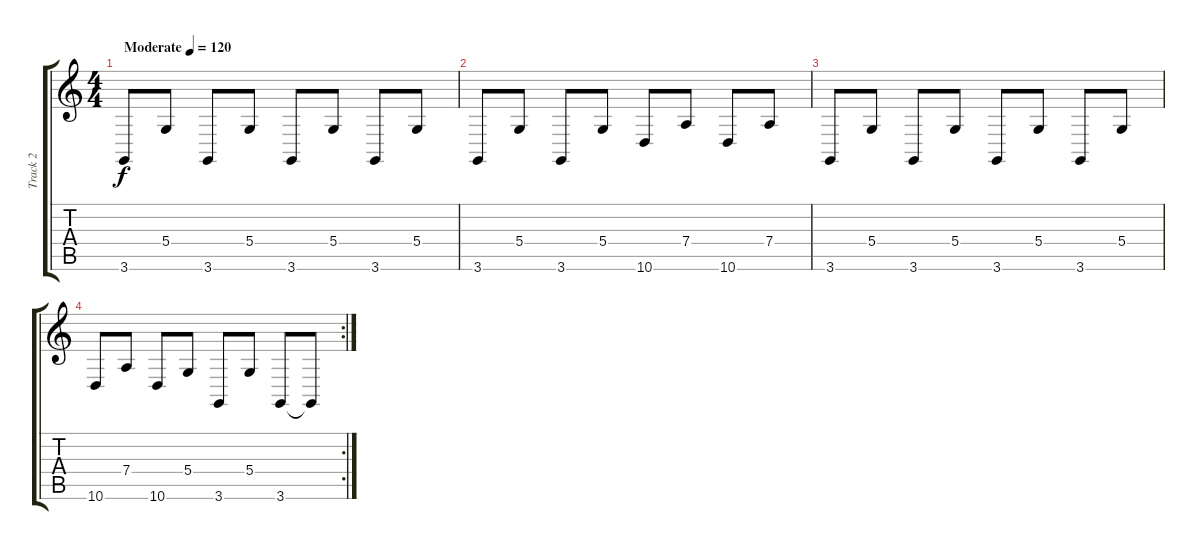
\track ("Track 2" "Track 2") {instrument honkytonkpiano}
\staff {score tabs}
\tuning (E4 B3 G3 D3 A2 E2) {hide}
\ts (4 4)
\tempo (120 "Moderate")
\clef g2
\ks c
3.6.8{dy f instrument honkytonkpiano} 5.4.8 3.6.8 5.4.8 3.6.8 5.4.8 3.6.8 5.4.8 |
3.6.8 5.4.8 3.6.8 5.4.8 10.6.8 7.4.8 10.6.8 7.4.8 |
3.6.8 5.4.8 3.6.8 5.4.8 3.6.8 5.4.8 3.6.8 5.4.8 |
\rc 2
10.6.8 7.4.8 10.6.8 5.4.8 3.6.8 5.4.8 3.6.8 3.6{t}.8
